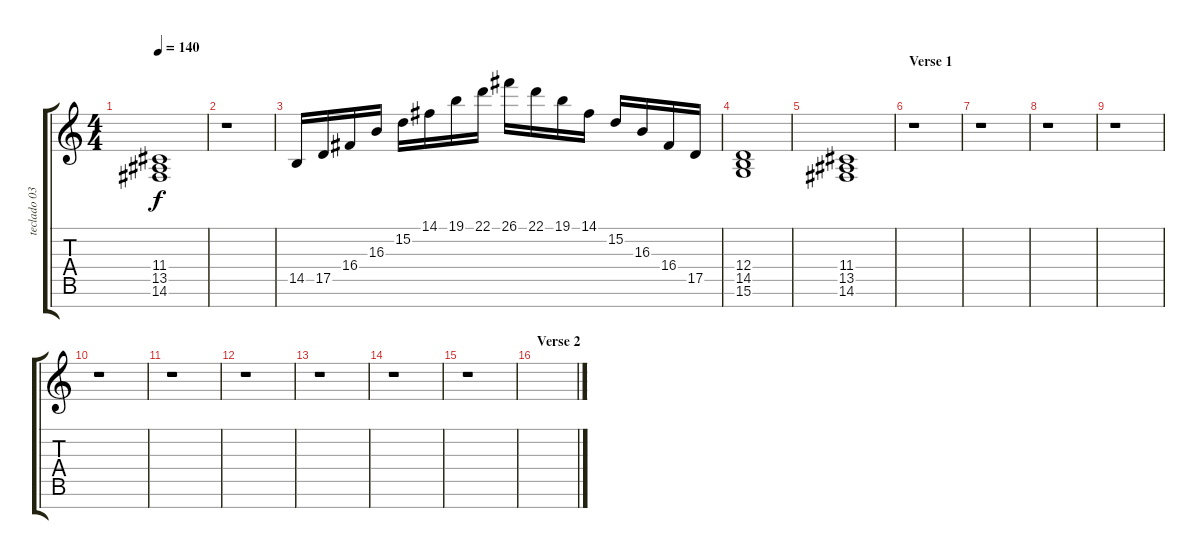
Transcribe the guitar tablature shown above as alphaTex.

\track ("teclado 03 (harpa + synth + \"chuva\")" "teclado 03") {instrument orchestralharp}
\staff {score tabs}
\tuning (E4 B3 G3 D3 A2 E2 B1) {hide}
\ts (4 4)
\tempo 140
\clef g2
\ks c
(11.4 13.5 14.6).1{dy f} |
r.1 |
14.5.16 17.5.16 16.4.16 16.3.16 15.2.16 14.1.16 19.1.16 22.1.16 26.1.16 22.1.16 19.1.16 14.1.16 15.2.16 16.3.16 16.4.16 17.5.16 |
(12.4 14.5 15.6).1 |
(11.4 13.5 14.6).1 |
\section ("" "Verse 1")
r.1 |
r.1 |
r.1 |
r.1 |
r.1 |
r.1 |
r.1 |
r.1 |
r.1 |
r.1 |
\section ("" "Verse 2")
